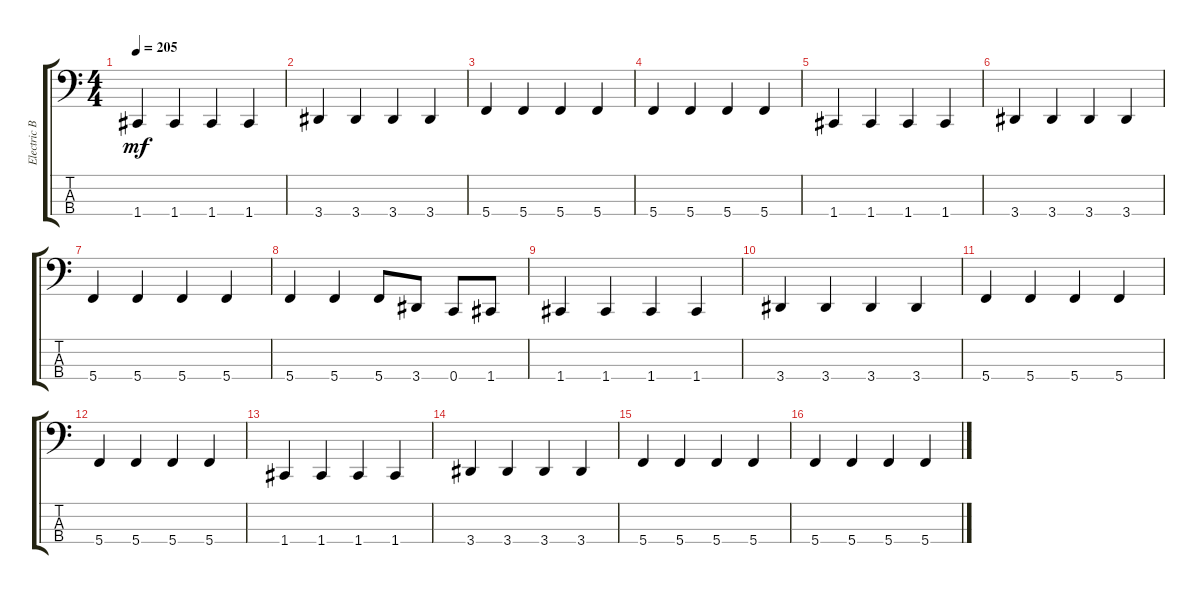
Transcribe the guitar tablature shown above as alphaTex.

\track ("Electric Bass" "Electric B") {instrument electricbasspick}
\staff {score tabs}
\tuning (F2 C2 G1 C1) {hide}
\ts (4 4)
\tempo 205
\clef f4
\ks c
1.4.4{dy mf} 1.4.4 1.4.4 1.4.4 |
3.4.4 3.4.4 3.4.4 3.4.4 |
5.4.4 5.4.4 5.4.4 5.4.4 |
5.4.4 5.4.4 5.4.4 5.4.4 |
1.4.4 1.4.4 1.4.4 1.4.4 |
3.4.4 3.4.4 3.4.4 3.4.4 |
5.4.4 5.4.4 5.4.4 5.4.4 |
5.4.4 5.4.4 5.4.8 3.4.8 0.4.8 1.4.8 |
1.4.4 1.4.4 1.4.4 1.4.4 |
3.4.4 3.4.4 3.4.4 3.4.4 |
5.4.4 5.4.4 5.4.4 5.4.4 |
5.4.4 5.4.4 5.4.4 5.4.4 |
1.4.4 1.4.4 1.4.4 1.4.4 |
3.4.4 3.4.4 3.4.4 3.4.4 |
5.4.4 5.4.4 5.4.4 5.4.4 |
5.4.4 5.4.4 5.4.4 5.4.4
